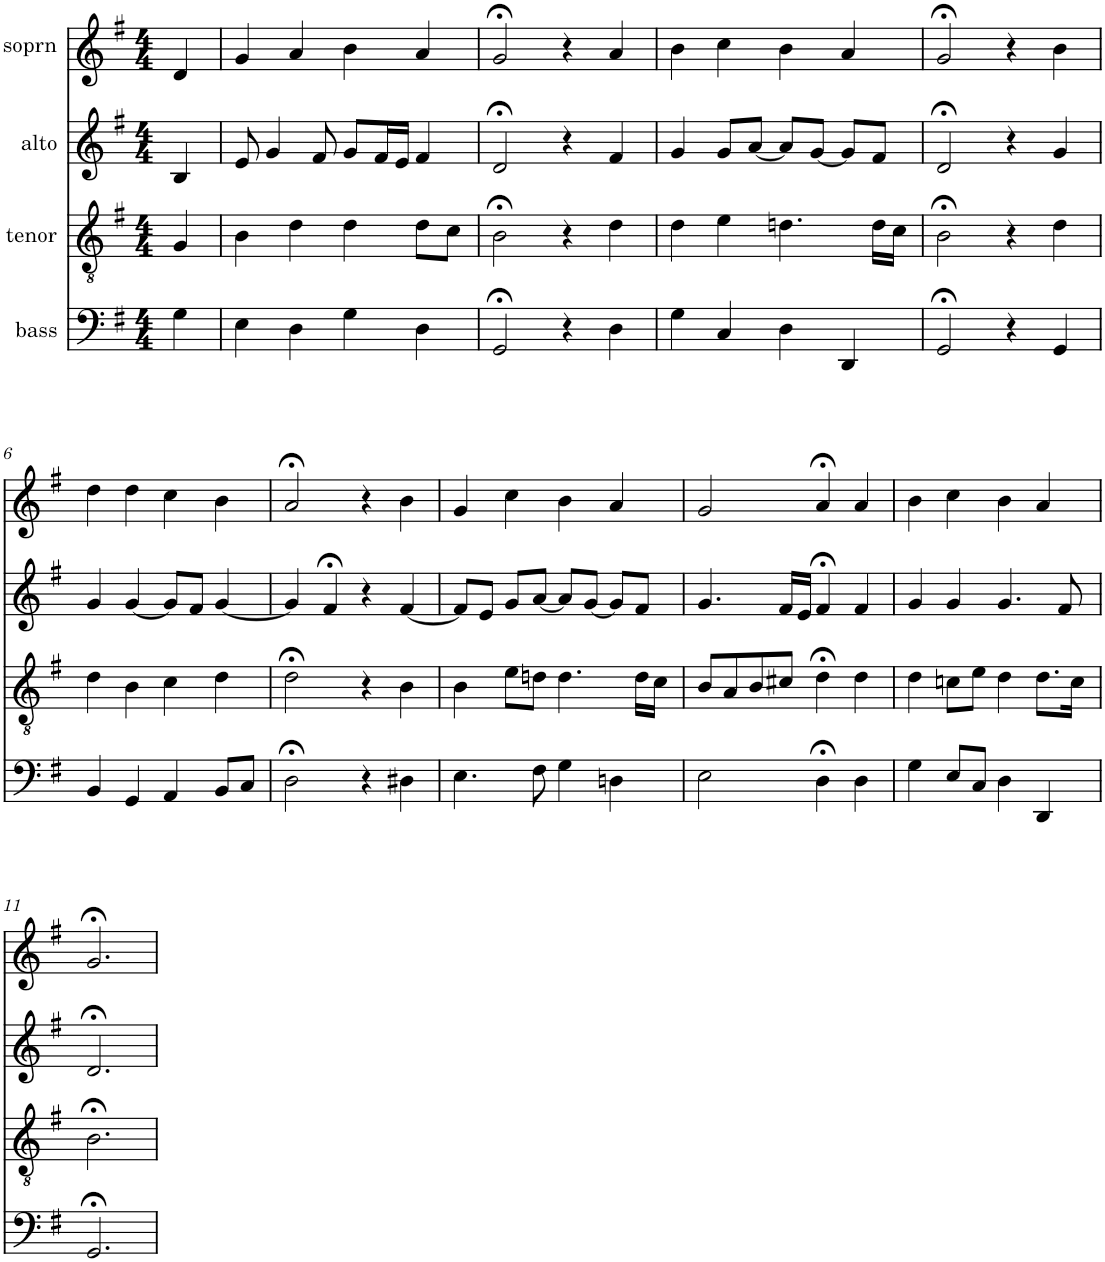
**kern	**kern	**kern	**kern
*part4	*part3	*part2	*part1
*staff4	*staff3	*staff2	*staff1
*I"bass	*I"tenor	*I"alto	*I"soprn
*clefF4	*clefGv2	*clefG2	*clefG2
*k[f#]	*k[f#]	*k[f#]	*k[f#]
*G:	*G:	*G:	*G:
*M4/4	*M4/4	*M4/4	*M4/4
=1	=1	=1	=1
4G\	4G/	4B/	4d/
=2	=2	=2	=2
4E\	4B\	8e/	4g/
.	.	4g/	.
4D\	4d\	.	4a/
.	.	8f#/	.
4G\	4d\	8g/L	4b\
.	.	16f#/L	.
.	.	16e/JJ	.
4D\	8d\L	4f#/	4a/
.	8c\J	.	.
=3	=3	=3	=3
2GG;</	2B;<\	2d;</	2g;</
4r	4r	4r	4r
4D\	4d\	4f#/	4a/
=4	=4	=4	=4
4G\	4d\	4g/	4b\
4C/	4e\	8g/L	4cc\
.	.	[8a/J	.
4D\	4.dn\	8a/L]	4b\
.	.	[8g/J	.
4DD/	.	8g/L]	4a/
.	16d\LL	8f#/J	.
.	16c\JJ	.	.
=5	=5	=5	=5
2GG;</	2B;<\	2d;</	2g;</
4r	4r	4r	4r
4GG/	4d\	4g/	4b\
!!LO:LB:g=z
=6	=6	=6	=6
4BB/	4d\	4g/	4dd\
4GG/	4B\	[4g/	4dd\
4AA/	4c\	8g/L]	4cc\
.	.	8f#/J	.
8BB/L	4d\	[4g/	4b\
8C/J	.	.	.
=7	=7	=7	=7
2D;<\	2d;<\	4g/]	2a;</
.	.	4f#;</	.
4r	4r	4r	4r
4D#X\	4B\	[4f#/	4b\
=8	=8	=8	=8
4.E\	4B\	8f#/L]	4g/
.	.	8e/J	.
.	8e\L	8g/L	4cc\
8F#\	8dn\J	[8a/J	.
4G\	4.d\	8a/L]	4b\
.	.	[8g/J	.
4Dn\	.	8g/L]	4a/
.	16d\LL	8f#/J	.
.	16c\JJ	.	.
=9	=9	=9	=9
2E\	8B/L	4.g/	2g/
.	8A/	.	.
.	8B/	.	.
.	8c#X/J	16f#/LL	.
.	.	16e/JJ	.
4D;<\	4d;<\	4f#;</	4a;</
4D\	4d\	4f#/	4a/
=10	=10	=10	=10
4G\	4d\	4g/	4b\
8E/L	8cn\L	4g/	4cc\
8C/J	8e\J	.	.
4D\	4d\	4.g/	4b\
4DD/	8.d\L	.	4a/
.	.	8f#/	.
.	16c\Jk	.	.
!!LO:LB:g=z
=11	=11	=11	=11
2.GG;</	2.B;<\	2.d;</	2.g;</
=	=	=	=
*-	*-	*-	*-
